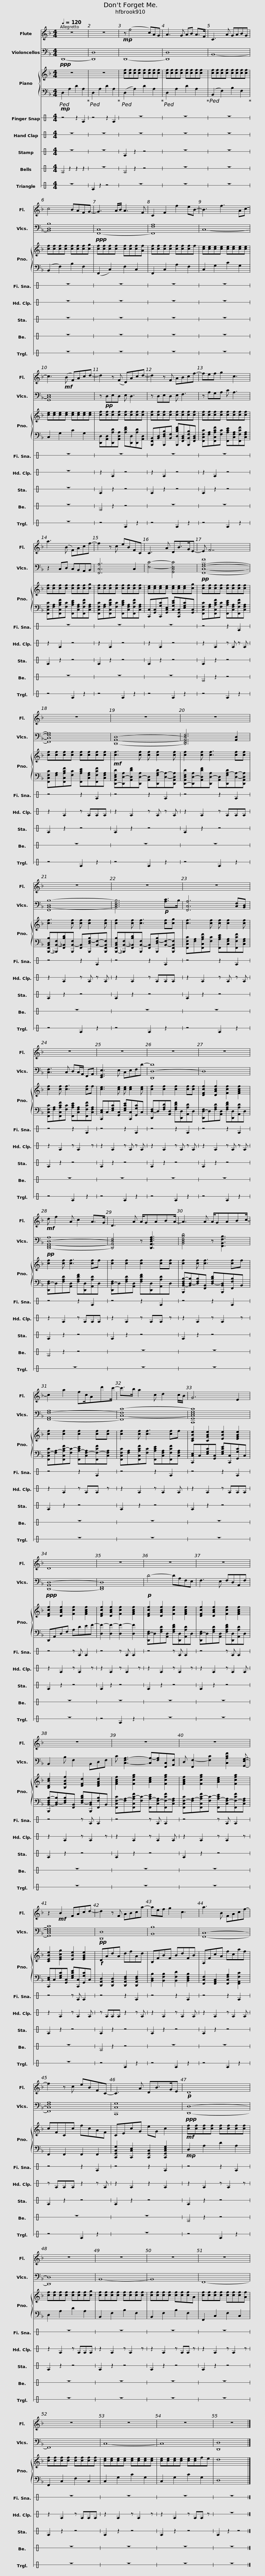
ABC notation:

X:1
%%score 1 2 { 3 | 4 } 5 6 7 8 9
L:1/8
Q:1/4=120
M:4/4
I:linebreak $
K:F
V:1 treble
V:2 bass
V:3 treble
V:4 bass
V:5 perc stafflines=1
K:none
V:6 perc stafflines=1
K:none
V:7 perc stafflines=1
K:none
V:8 perc stafflines=1
K:none
V:9 perc stafflines=1
K:none
V:1
 z8 | z8 |!mp! z (f4 c)AG | A3 G AB A>F | C3 A GABG |$ %5
 c4 BAFG- | G3 A/B/ A3 F | C2 F2 f2 eB- | B3 f3 Ac- |$ c3!mf! (B F)Acd- | %10
 d2 z (F D)Acd- | d2 z F ABcf- | fef g2 c3 |$ a3 (B F)Acf- | f2 z c eBFC | %15
 C3 A DB>GE- | E F7 |$ z8 | z8 | z8 |$ %20
 z8 | z8 | z8 |$ z8 | z8 | %25
 z8 | z8 |$!mf! d f2 A c2 A>G | D3 A A/GABA/- | A3 A A/GABc/- |$ %30
 c2 a2 fc/Ad'c'/- | c'>b a2 c d2 c/B/ | G6 E2 |$ D8 | z8 | %35
 z8 | z8 |$ z8 | z8 | z8 |$ %40
 z2!mf! B2 FAcd- | d2 z F ABca- | aef g2 c3 | a3 B FAcf- |$ f2 z c eBFC- | %45
 C3 A DB>GE |!p! D8 | z8 |$ z8 | z8 | %50
 z8 | z8 |$ z8 | z8 | z8 |] %55
V:2
!ppp! D,,8- | [D,,D,]8 | D,,8- | [D,,D,]8 | B,,8- |$ %5
 [B,,D,B,]8 |!ppp! [F,,-C,]8 | [F,,F,A,]8 | C,8- |$ [G,,C,E,]8 | %10
 z!pp! D,E,D, E, D,3 | z D,E,D, E, F,3 | z A,G,A, C A,3 |$ z2 C,D, C,B,,A,,B,, | [F,,C,A,]6 C,2 | %15
 [E,C]4- [G,,C,E,C]4 |!pp! [F,,-C,-F,-A,-F]8 |$ [F,,C,F,A,]8 | [D,,A,,D,]8- | [D,,F,,A,,D,F,]6 [A,,D,]2 |$ %20
 [F,,B,,-D,B,-]8 | [B,,D,F,B,]6!p! [A,C]>B, | [F,,C,A,]6 [C,F,][B,,D,] |$ [C,F,]3 C, D,C,/A,,/ F,,A,, | [E,,G,,E,]3 E, C,E,F,D- | %25
 [D,,D,-D]8 | D,8 |$!pp! [D,,-F,,A,,-D,-A,]8 | [D,,A,,D,F,]4 z [D,,A,,D,F,A,]3 | [B,,D,F,B,D]4 z [F,,B,,F,B,]3 |$ %30
 [F,,-A,,F,-A,]8 | [F,,C,-F,C-]8 | [C,,G,,C,E,G,C]8 |$!ppp! [D,,-A,,D,-]8 | [D,,F,,D,]8 | %35
!p! D4- DA,F,E, | F,3 E, F,D,A,,F, |$ B,,2 B, F,2 B,,D,F, | C [C,-F,A,-]3 [C,A,-][F,A,][F,,C,][A,,F,] | D, [F,,F,-]2 [F,C]2 [C,A,CF]2 [G,,E,G,]- |$ %40
 [G,,C,E,G,C]8 |!pp! [D,,D,]8 | [B,,B,]8 | [F,,C,]8- |$ [F,,C,F,A,]8 | %45
 [C,,C,G,]8 |!ppp! [D,,D,]8- | [D,,D,]8 |$ B,,8- | B,,8 | %50
 F,,8- | F,,8 |$ C,8- | C,8 | [D,,D,]8 |] %55
V:3
 z8 | z8 | [cf][cf][cf][cf] [cf][cf][cf][cf] | [cf][cf][cf][cf] [cf][cf][cf][cf] | [cf][cf][cf][cf] [cf][cf][cf][cf] |$ %5
 [cf][cf][cf][cf] [cf][cf][cf][cg] | [cf][cf][cf][cf] [cf][cf][cf][Af] | [cf][cf][cf][cf] [cf][cf][cf]f | [ce][ce][ce][ce] [ce][ce][ce][ce] |$ [ce][ce][ce][ce] [ce][ce][ce][ce] | %10
 [cf][cf][cf][cf] [cf][cf][cf][cf] | [cf][cf][cf][cf] [cf][cf][cf][cf] | [cf][cf][cf][cf] [cf][cf][cf][cf] |$ [cf][cf][cf][cf] [cf][cf][cf][cg] | [cf][cf][cf][cf] [cf][cf][cf][cf] | %15
 [ce][ce][ce][ce] [ce][ce][ce][cg] | [cf][cf][cf][cf] [cf][cf][cf][cf] |$ [cf][cf][cf][cf] [cf][cf][cf][cf] |!mf! [cf]3 [cf] [cf] [cf]2 [cf] | [cf]2 [cf] [cf]3 [cf][cf] |$ %20
 [cf]3 [cf] [cf] [cf]2 [cf] | [cf]2 [cf] [cf]3 [cf][cg] | [cf]3 [cf] [cf] [cf]2 [cf] |$ [cf]2 [cf] [cf]3 [cf]f | [ce]3 [ce] [ce] [ce]2 [ce] | %25
 [cf]2 [cf]2 [cf]2 [cf][cf] | [DFcf]2 [DAcf]2 [Fcf]2 [FAcf]2 |$ [cf]2 [cf] [cf]3 [cf]f | [cf]2 [cf]2 [cf]2 [cf][cf] | [cf]2 [cf] [cf]3 [cf]f |$ %30
 [cf]2 [cf]2 [cf]2 [cf][cf] | [cf]2 [cf] [cf]3 [cf]f | [CEBe]2 [CGBe]2 [EBe]2 [EGBe]2 |$ [DFcf]2 [DAcf]2 [Fcf]2 [FAcf]2 | [DFcf]2 [DAcf]2 [Fcf]2 [FAcf]2 | %35
 [DFcf]2 [DAcf]2 [Fcf]2 [FAcf]2 | [DFcf]2 [DAcf]2 [Fcf]2 [FAcf]2 |$ [B,DBd]2 [B,FBf]2 [DFd]2 [DFAd]2 | [FAcf]2 [Fcfa]2 [Ace]2 [Fcfa]2 | [FAcf]2 [Fcfa]2 [Ace]2 [Fcfa]2 |$ %40
 [CEBe]2 [EGcg]2 [EBe]2 [EGBe]2 |!f! DAdA dfAd | B,FBF BdFB | A,FcA fcaf |$ cFCc fcAF | %45
 CEcG eG c2 |!mf! [cf][cf][cf][cf] [cf][cf][cf][cf] | [cf][cf][cf][cf] [cf][cf][cf][cg] |$ [cf][cf][cf][cf] [cf][cf][cf][cf] | [cf][cf][cf][cf] [cf][cf][cf]A | %50
 [cf][cf][cf][cf] [cf][cf][cf][Af] | [cf][cf][cf][cf] [cf][cf][cf][cf] |$ [ce][ce][ce][ce] [ce][ce][ce][ce] | [ce][ce][ce][ce] [ce][ce]fe | d8 |] %55
V:4
!mp!!ped! D,2 A,2 D2 A,2!ped-up! |!ped! D,2 A,2 D2 A,2!ped-up! |!ped! (D,2 A,2) D2 A,2!ped-up! |!ped! D,2 A,2 D2 A,2!ped-up! |!ped! (B,,2 F,2) B,2 F,2!ped-up! |$ %5
 (B,,2 F,2) B,2 F,2 | (F,,2 C,2) F,2 C,2 | F,,2 C,2 A,2 F,2 | C,2 G,2 C2 G,2 |$ C,2 G,2 C2 G,2 | %10
 [D,,D,][A,,D,][D,,A,D][A,,D,A,] [A,DF][D,,D,][D,,A,D][A,,D,] | [B,,,F,,B,,][B,,D,][B,,,D,F,B,][B,,F,] [B,,,D,B,DF][F,,B,,D,][B,,,B,,F,B,][F,,B,,D,] | [F,,C,F,C][F,A,][F,,C,A,CF][F,C] [F,,A,CE][C,F,A,][F,,F,CF][C,F,A,] |$ [F,,C,F,C][F,A,][F,,C,A,CF][F,C] [F,,A,CE][C,F,A,][F,,F,CF][C,F,A,] | [F,,C,F,C][F,A,][F,,C,A,CF][F,C] [F,,A,CE][C,F,A,][F,,F,CF][C,F,A,] | %15
 [C,,C,][G,,C,][C,,G,C][G,,C,E,] [C,G,CE][C,,G,,C,][E,G,C][G,,C,] | [F,,C,F,C][F,A,][F,,C,A,CF][F,C] [F,,A,CE][C,F,A,][F,,F,CF][C,F,A,] |$ [F,,C,F,C][F,A,][F,,C,A,CF][F,C] [F,,A,CE][C,F,A,][F,,F,CF][C,F,A,] | [D,,-A,,D,F,D][D,,D,-A,][A,,D,DF][D,,D,-A,] [A,,D,][D,,F,A,-D][D,A,]-[D,,A,,D,A,] | [D,,-A,,D,F,D][D,,D,-A,][A,,D,DF][D,,D,-A,] [A,,D,][D,,F,A,-D][D,A,]-[D,,A,,D,A,] |$ %20
 [B,,,-F,,B,,D,B,][_B,,,B,,-F,][F,,_B,,B,D][B,,,B,,-F,] [F,,B,,][B,,,D,F,-B,][B,,F,]-[B,,,F,,B,,F,] | [B,,,-F,,B,,D,B,][_B,,,B,,-F,][F,,_B,,B,D][B,,,B,,-F,] [F,,B,,][B,,,D,F,-B,][B,,F,]-[B,,,F,,B,,F,] | [F,,C,F,C][F,A,][F,,C,A,CF][F,C] [F,,A,CE][C,F,A,][F,,F,CF][C,F,A,] |$ [F,,C,F,C][F,A,][F,,C,A,CF][F,C] [F,,A,CE][C,F,A,][F,,F,CF][C,F,A,] | [C,,C,E,]C,[E,G,C][G,,C,] [E,G,CE][C,,C,][G,,G,C]C, | %25
 [D,,D,-F,]D,[F,A,D][A,,D,] [F,A,DF][D,,D,][A,,A,D]D, | [D,,D,-F,]D,[F,A,D][A,,D,] [F,A,DF][D,,D,][A,,A,D]D, |$ [D,,D,-F,]D,[F,A,D][A,,D,] [F,A,DF][D,,D,][A,,A,D]D, | [D,,D,-F,]D,[F,A,D][A,,D,] [F,A,DF][D,,D,][A,,A,D]D, | [B,,,B,,-D,F,B,-][B,,D,-B,][D,F,B,][F,,B,,] [D,-F,B,D][B,,,B,,D,][F,,F,B,]B,, |$ %30
 [F,,C,F,-C][F,A,-][F,,C,A,C-F][F,C-] [F,,A,-CE][C,F,-A,][F,,F,-CF][C,F,A,] | [F,,C,F,C][F,A,][F,,C,A,CF][F,C] [F,,A,CE][C,F,A,][F,,F,CF][C,F,A,] | [C,,C,E,]C,[E,G,C][G,,C,] [E,G,CE][C,,C,][G,,G,C]C, |$ D,,A,,D,F, A,DEF- | [D,F-]2 [D,F-]2 [D,F-]2 [D,F]2 | %35
 [D,,D,-F,]D,[F,A,D][A,,D,] [F,A,DF][D,,D,][A,,A,D]D, | [D,,D,-F,]D,[F,A,D][A,,D,] [F,A,DF][D,,D,][A,,A,D]D, |$ [B,,,B,,-D,F,B,-][B,,D,-B,][D,F,B,][F,,B,,] [D,-F,B,D][B,,,B,,D,][F,,F,B,]B,, | [F,,C,F,-C][F,A,-][F,,C,A,C-F][F,C-] [F,,A,-CE][C,F,-A,][F,,F,-CF][C,F,A,] | [F,,C,F,-C][F,A,-][F,,C,A,C-F][F,C-] [F,,A,-CE][C,F,-A,][F,,F,-CF][C,F,A,] |$ %40
 [C,,C,E,]C,[E,G,C][G,,C,] [E,G,CE][C,,C,][G,,G,C]C, | [D,,A,,D,]2 [D,,A,,D,]2 [D,,A,,D,F,]2 [D,,A,,D,F,]2 | [B,,D,B,]2 [B,,F,B,]2 [B,,F,D]2 [B,,D,F,B,]2 | [F,,C,F,]2 [F,,A,,C,]2 [F,,C,F,A,]2 [F,,A,,F,C]2 |$ F,,2 F,,2 F,,2 F,,2 | %45
 [C,,G,,C,G,]2 [C,,C,E,]2 [C,,G,,C,]2 [C,,G,,C,E,G,]2 |!mp! D,2 A,2 D2 A,2 | D,2 A,2 D2 A,2 |$ B,,2 F,2 B,2 F,2 | B,,2 F,2 B,2 F,2 | %50
 F,,2 C,2 F,2 C,2 | F,,2 C,2 F,2 C,2 |$ C,2 G,2 C2 G,2 | C,2 G,2 C2 G,2 | D,8 |] %55
V:5
[K:C] z4 z2 E2 | z4 z2 E2 | z8 | z8 | z8 |$ %5
 z8 | z8 | z8 | z8 |$ z8 | %10
 z8 | z8 | z8 |$ z8 | z8 | %15
 z8 | z4 z2 E2 |$ z4 z2 E2 | z4 z2 E2 | z4 z2 E2 |$ %20
 z4 z2 E2 | z4 z2 E2 | z4 z2 E2 |$ z4 z2 E2 | z4 z2 E2 | %25
 z4 z2 E2 | z4 z2 E2 |$ z4 z2 E2 | z4 z2 E2 | z4 z2 E2 |$ %30
 z4 z2 E2 | z4 z2 E2 | z4 z2 E2 |$ z4 z E E2 | z4 z E E2 | %35
 z4 z E E2 | z4 z E E2 |$ z4 z E E2 | z4 z E E2 | z4 z E E2 |$ %40
 z4 z E E2 | z4 z2 E2 | z4 z2 E2 | z4 z2 E2 |$ z4 z2 E2 | %45
 z4 z2 E2 | z4 z2 E2 | z8 |$ z8 | z8 | %50
 z8 | z8 |$ z8 | z8 | z8 |] %55
V:6
[K:C] z8 | z8 | z8 | z8 | z8 |$ %5
 z8 | z8 | z8 | z8 |$ z8 | %10
 z2 E2 z4 | z2 E2 z4 | z2 E2 z4 |$ z2 E2 z4 | z2 E2 z4 | %15
 z2 E2 z4 | z2 E2 z E z E |$ z2 E2 z EEE | z2 E2 z E z E | z2 E2 z EEE |$ %20
 z2 E2 z E z E | z2 E2 z EEE | z2 E2 z E z E |$ z2 E2 z E2 z | z2 E2 z E z E | %25
 z2 E2 z E z E | z2 E2 z E z E |$ z2 E2 z EEE | z2 E2 z EE z | z2 E2 z E2 z |$ %30
 z2 E2 z EE z | z2 E2 z E2 E | z2 E2 z EEE |$ z2 E2 z E2 z | z2 E2 z E2 z | %35
 z2 E2 z E2 z | z2 E2 z E2 E |$ z2 E2 z E2 z | z2 E2 z E2 E | z2 E2 z E2 z |$ %40
 z2 E2 z E2 E | z EEE z2 z E | z2 E2 z E2 E | z2 E2 z E2 E |$ z EEE z2 z E | %45
 z2 E2 z2 E2 | z2 E2 z E2 z | z2 E2 z EEE |$ z2 E2 z E2 z | z2 E2 z EE z | %50
 z2 E2 z E2 z | z2 E2 z EEE |$ z2 E2 z E2 z | z2 E2 z EE z | z8 |] %55
V:7
[K:C] z8 | z8 | E2 z2 z4 | z8 | z8 |$ %5
 z8 | z8 | z8 | z8 |$ z8 | %10
 E2 z2 z4 | E2 z2 z4 | E2 z2 z4 |$ E2 z2 z4 | E2 z2 z4 | %15
 E2 z2 z4 | E2 z2 z4 |$ E2 z2 z4 | E2 z2 z4 | E2 z2 z4 |$ %20
 E2 z2 z4 | E2 z2 z4 | E2 z2 z4 |$ E2 z2 z4 | E2 z2 z4 | %25
 E2 z2 z4 | E2 z2 z4 |$ E2 z2 z4 | E2 z2 z4 | E2 z2 z4 |$ %30
 E2 z2 z4 | E2 z2 z4 | E2 z2 z4 |$ E2 z2 z4 | E2 z2 z4 | %35
 E2 z2 z4 | E2 z2 z4 |$ E2 z2 z4 | E2 z2 z4 | E2 z2 z4 |$ %40
 E2 z2 z4 | E2 z2 z4 | E2 z2 z4 | E2 z2 z4 |$ E2 z2 z4 | %45
 E2 z2 z4 | E2 z2 z4 | E2 z2 z4 |$ E2 z2 z4 | E2 z2 z4 | %50
 E2 z2 z4 | E2 z2 z4 |$ E2 z2 z4 | E2 z2 z4 | E2 z2 z4 |] %55
V:8
[K:C] ^E2 z2 z2 z2 | z8 | ^E2 z2 z4 | z8 | z8 |$ %5
 z8 | z8 | z8 | z8 |$ z8 | %10
 ^E2 z2 z4 | z8 | z8 |$ z8 | z8 | %15
 z8 | ^E2 z2 z4 |$ z8 | z8 | z8 |$ %20
 z8 | z8 | z8 |$ z8 | z8 | %25
 z8 | z8 |$ ^E2 z2 z4 | z8 | z8 |$ %30
 z8 | z8 | z8 |$ z8 | z8 | %35
 z8 | z8 |$ z8 | z8 | z8 |$ %40
 z8 | ^E2 z2 z4 | z8 | z8 |$ z8 | %45
 z8 | ^E2 z2 z4 | z8 |$ z8 | z8 | %50
 z8 | z8 |$ z8 | z8 | z8 |] %55
V:9
[K:C] z8 | E2 z2 z4 | z8 | z8 | z8 |$ %5
 z8 | z8 | z8 | z8 |$ z8 | %10
 z4 E2 z2 | z4 E2 z2 | z4 E2 z2 |$ z4 E2 z2 | z4 E2 z2 | %15
 z4 E2 z2 | z4 E2 z2 |$ z4 E2 z2 | z4 E2 z2 | z4 E2 z2 |$ %20
 z4 E2 z2 | z4 E2 z2 | z4 E2 z2 |$ z4 E2 z2 | z4 E2 z2 | %25
 z4 E2 z2 | z4 E2 z2 |$ z8 | z8 | z8 |$ %30
 z8 | z8 | z8 |$ z8 | z4 E2 z2 | %35
 z8 | z8 |$ z8 | z8 | z8 |$ %40
 z8 | z4 E2 z2 | z4 E2 z2 | z4 E2 z2 |$ z4 E2 z2 | %45
 z8 | z4 E2 z2 | z8 |$ z8 | z8 | %50
 z8 | z8 |$ z8 | z8 | z8 |] %55
